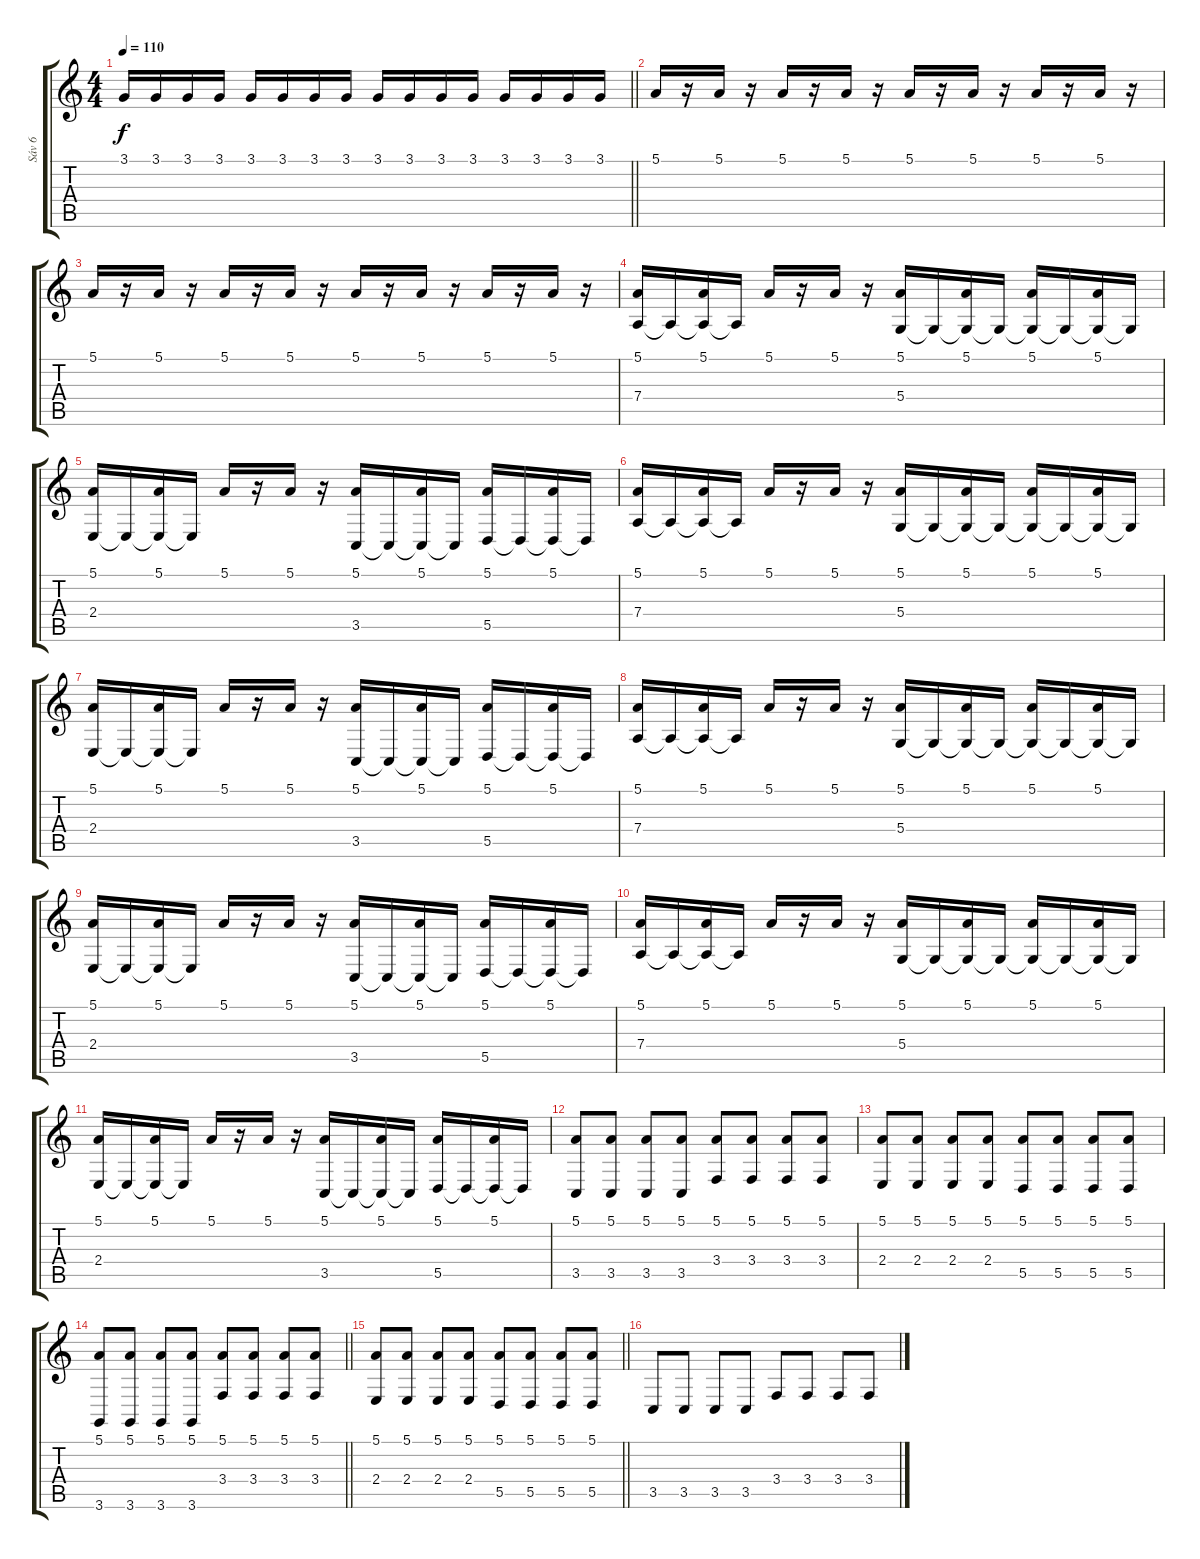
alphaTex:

\track ("Sáv 6" "Sáv 6") {instrument electricgrandpiano}
\staff {score tabs}
\tuning (E4 B3 G3 D3 A2 E2) {hide}
\ts (4 4)
\tempo 110
\clef g2
\barLineRight lightlight
\ks c
3.1.16{dy f} 3.1.16 3.1.16 3.1.16 3.1.16 3.1.16 3.1.16 3.1.16 3.1.16 3.1.16 3.1.16 3.1.16 3.1.16 3.1.16 3.1.16 3.1.16 |
5.1.16 r.16 5.1.16 r.16 5.1.16 r.16 5.1.16 r.16 5.1.16 r.16 5.1.16 r.16 5.1.16 r.16 5.1.16 r.16 |
5.1.16 r.16 5.1.16 r.16 5.1.16 r.16 5.1.16 r.16 5.1.16 r.16 5.1.16 r.16 5.1.16 r.16 5.1.16 r.16 |
(5.1 7.4).16 7.4{t}.16 (5.1 7.4{t}).16 7.4{t}.16 5.1.16 r.16 5.1.16 r.16 (5.1 5.4).16 5.4{t}.16 (5.1 5.4{t}).16 5.4{t}.16 (5.1 5.4{t}).16 5.4{t}.16 (5.1 5.4{t}).16 5.4{t}.16 |
(5.1 2.4).16 2.4{t}.16 (5.1 2.4{t}).16 2.4{t}.16 5.1.16 r.16 5.1.16 r.16 (5.1 3.5).16 3.5{t}.16 (5.1 3.5{t}).16 3.5{t}.16 (5.1 5.5).16 5.5{t}.16 (5.1 5.5{t}).16 5.5{t}.16 |
(5.1 7.4).16 7.4{t}.16 (5.1 7.4{t}).16 7.4{t}.16 5.1.16 r.16 5.1.16 r.16 (5.1 5.4).16 5.4{t}.16 (5.1 5.4{t}).16 5.4{t}.16 (5.1 5.4{t}).16 5.4{t}.16 (5.1 5.4{t}).16 5.4{t}.16 |
(5.1 2.4).16 2.4{t}.16 (5.1 2.4{t}).16 2.4{t}.16 5.1.16 r.16 5.1.16 r.16 (5.1 3.5).16 3.5{t}.16 (5.1 3.5{t}).16 3.5{t}.16 (5.1 5.5).16 5.5{t}.16 (5.1 5.5{t}).16 5.5{t}.16 |
(5.1 7.4).16 7.4{t}.16 (5.1 7.4{t}).16 7.4{t}.16 5.1.16 r.16 5.1.16 r.16 (5.1 5.4).16 5.4{t}.16 (5.1 5.4{t}).16 5.4{t}.16 (5.1 5.4{t}).16 5.4{t}.16 (5.1 5.4{t}).16 5.4{t}.16 |
(5.1 2.4).16 2.4{t}.16 (5.1 2.4{t}).16 2.4{t}.16 5.1.16 r.16 5.1.16 r.16 (5.1 3.5).16 3.5{t}.16 (5.1 3.5{t}).16 3.5{t}.16 (5.1 5.5).16 5.5{t}.16 (5.1 5.5{t}).16 5.5{t}.16 |
(5.1 7.4).16 7.4{t}.16 (5.1 7.4{t}).16 7.4{t}.16 5.1.16 r.16 5.1.16 r.16 (5.1 5.4).16 5.4{t}.16 (5.1 5.4{t}).16 5.4{t}.16 (5.1 5.4{t}).16 5.4{t}.16 (5.1 5.4{t}).16 5.4{t}.16 |
(5.1 2.4).16 2.4{t}.16 (5.1 2.4{t}).16 2.4{t}.16 5.1.16 r.16 5.1.16 r.16 (5.1 3.5).16 3.5{t}.16 (5.1 3.5{t}).16 3.5{t}.16 (5.1 5.5).16 5.5{t}.16 (5.1 5.5{t}).16 5.5{t}.16 |
(5.1 3.5).8 (5.1 3.5).8 (5.1 3.5).8 (5.1 3.5).8 (5.1 3.4).8 (5.1 3.4).8 (5.1 3.4).8 (5.1 3.4).8 |
(5.1 2.4).8 (5.1 2.4).8 (5.1 2.4).8 (5.1 2.4).8 (5.1 5.5).8 (5.1 5.5).8 (5.1 5.5).8 (5.1 5.5).8 |
\barLineRight lightlight
(5.1 3.6).8 (5.1 3.6).8 (5.1 3.6).8 (5.1 3.6).8 (5.1 3.4).8 (5.1 3.4).8 (5.1 3.4).8 (5.1 3.4).8 |
\barLineRight lightlight
(5.1 2.4).8 (5.1 2.4).8 (5.1 2.4).8 (5.1 2.4).8 (5.1 5.5).8 (5.1 5.5).8 (5.1 5.5).8 (5.1 5.5).8 |
3.5.8 3.5.8 3.5.8 3.5.8 3.4.8 3.4.8 3.4.8 3.4.8
